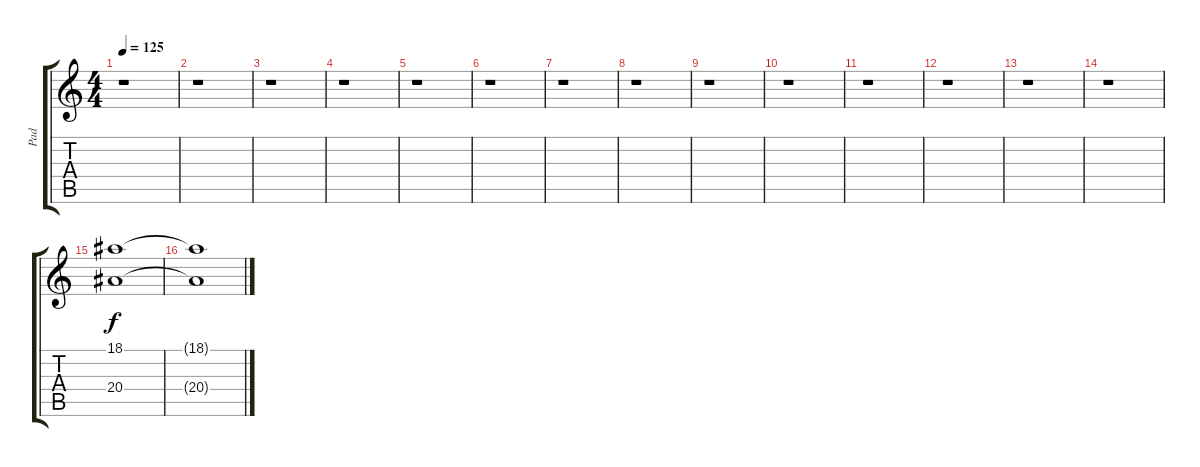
\track ("Pad" "Pad") {instrument pad2warm}
\staff {score tabs}
\tuning (E4 B3 G3 D3 A2 E2) {hide}
\ts (4 4)
\tempo 125
\clef g2
\ks c
r.1{dy f} |
r.1 |
r.1 |
r.1 |
r.1 |
r.1 |
r.1 |
r.1 |
r.1 |
r.1 |
r.1 |
r.1 |
r.1 |
r.1 |
(18.1 20.4).1 |
(18.1{t} 20.4{t}).1
